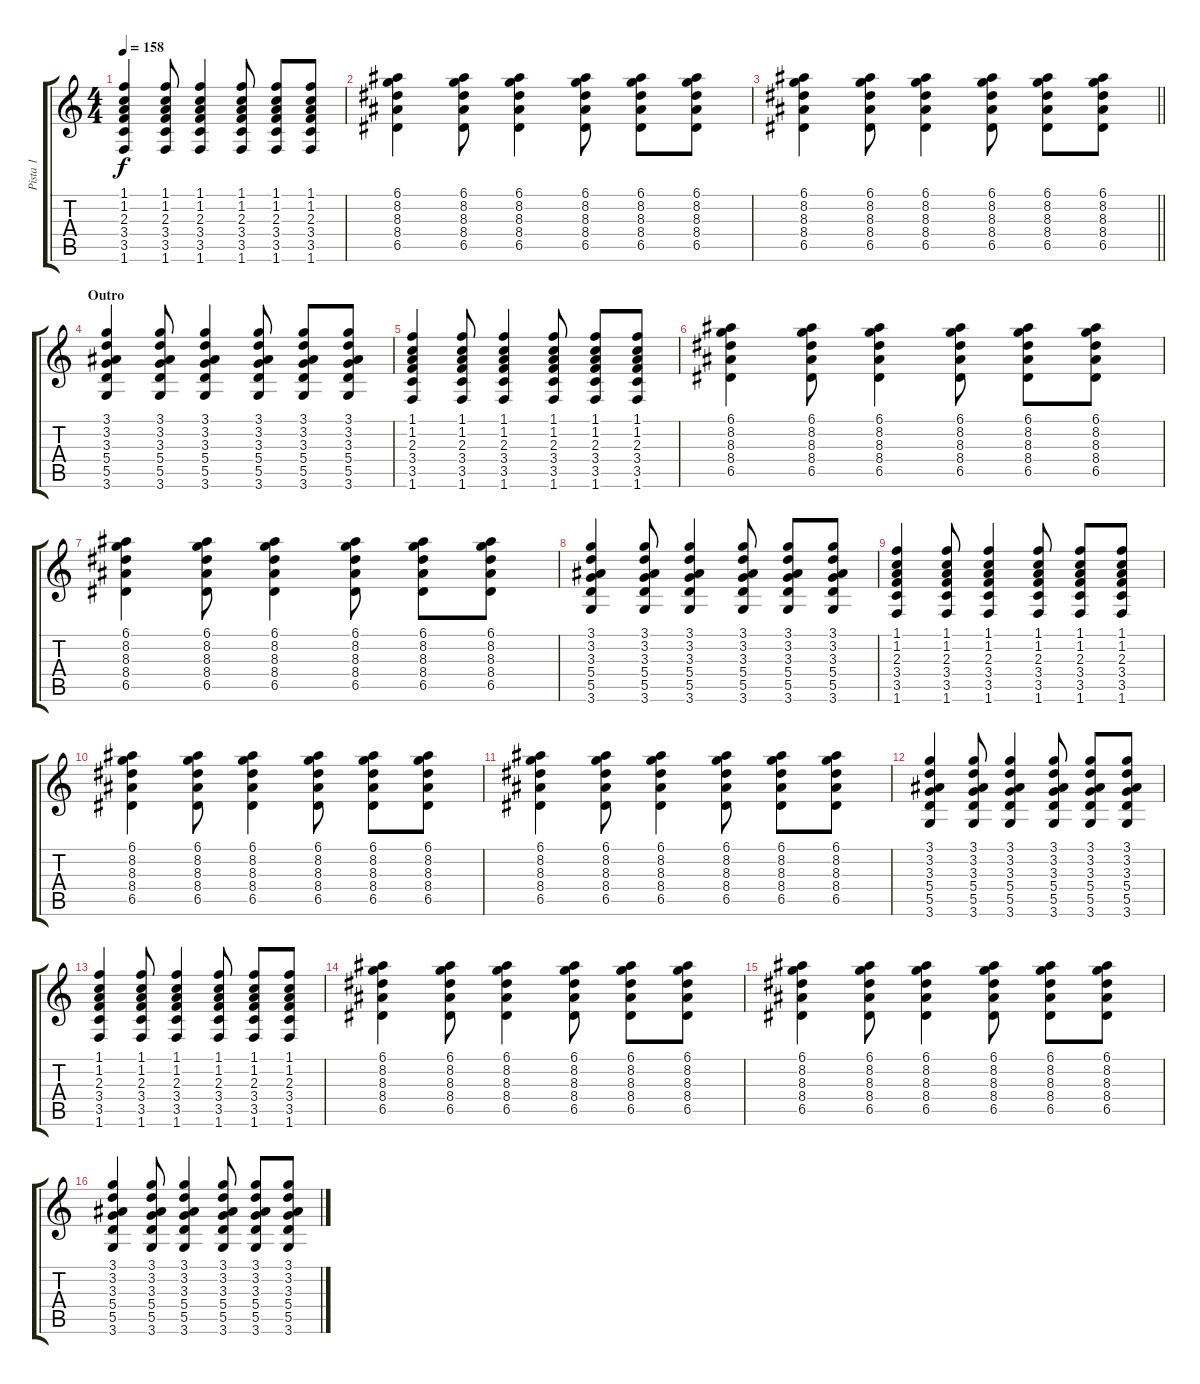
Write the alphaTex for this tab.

\track ("Pista 1" "Pista 1") {instrument distortionguitar}
\staff {score tabs}
\tuning (E4 B3 G3 D3 A2 E2) {hide}
\ts (4 4)
\tempo 158
\clef g2
\ks c
(1.1 1.2 2.3 3.4 3.5 1.6).4{dy f} (1.1 1.2 2.3 3.4 3.5 1.6).8 (1.1 1.2 2.3 3.4 3.5 1.6).4 (1.1 1.2 2.3 3.4 3.5 1.6).8 (1.1 1.2 2.3 3.4 3.5 1.6).8 (1.1 1.2 2.3 3.4 3.5 1.6).8 |
(6.1 8.2 8.3 8.4 6.5).4 (6.1 8.2 8.3 8.4 6.5).8 (6.1 8.2 8.3 8.4 6.5).4 (6.1 8.2 8.3 8.4 6.5).8 (6.1 8.2 8.3 8.4 6.5).8 (6.1 8.2 8.3 8.4 6.5).8 |
\barLineRight lightlight
(6.1 8.2 8.3 8.4 6.5).4 (6.1 8.2 8.3 8.4 6.5).8 (6.1 8.2 8.3 8.4 6.5).4 (6.1 8.2 8.3 8.4 6.5).8 (6.1 8.2 8.3 8.4 6.5).8 (6.1 8.2 8.3 8.4 6.5).8 |
\section ("" "Outro")
(3.1 3.2 3.3 5.4 5.5 3.6).4 (3.1 3.2 3.3 5.4 5.5 3.6).8 (3.1 3.2 3.3 5.4 5.5 3.6).4 (3.1 3.2 3.3 5.4 5.5 3.6).8 (3.1 3.2 3.3 5.4 5.5 3.6).8 (3.1 3.2 3.3 5.4 5.5 3.6).8 |
(1.1 1.2 2.3 3.4 3.5 1.6).4 (1.1 1.2 2.3 3.4 3.5 1.6).8 (1.1 1.2 2.3 3.4 3.5 1.6).4 (1.1 1.2 2.3 3.4 3.5 1.6).8 (1.1 1.2 2.3 3.4 3.5 1.6).8 (1.1 1.2 2.3 3.4 3.5 1.6).8 |
(6.1 8.2 8.3 8.4 6.5).4 (6.1 8.2 8.3 8.4 6.5).8 (6.1 8.2 8.3 8.4 6.5).4 (6.1 8.2 8.3 8.4 6.5).8 (6.1 8.2 8.3 8.4 6.5).8 (6.1 8.2 8.3 8.4 6.5).8 |
(6.1 8.2 8.3 8.4 6.5).4 (6.1 8.2 8.3 8.4 6.5).8 (6.1 8.2 8.3 8.4 6.5).4 (6.1 8.2 8.3 8.4 6.5).8 (6.1 8.2 8.3 8.4 6.5).8 (6.1 8.2 8.3 8.4 6.5).8 |
(3.1 3.2 3.3 5.4 5.5 3.6).4 (3.1 3.2 3.3 5.4 5.5 3.6).8 (3.1 3.2 3.3 5.4 5.5 3.6).4 (3.1 3.2 3.3 5.4 5.5 3.6).8 (3.1 3.2 3.3 5.4 5.5 3.6).8 (3.1 3.2 3.3 5.4 5.5 3.6).8 |
(1.1 1.2 2.3 3.4 3.5 1.6).4 (1.1 1.2 2.3 3.4 3.5 1.6).8 (1.1 1.2 2.3 3.4 3.5 1.6).4 (1.1 1.2 2.3 3.4 3.5 1.6).8 (1.1 1.2 2.3 3.4 3.5 1.6).8 (1.1 1.2 2.3 3.4 3.5 1.6).8 |
(6.1 8.2 8.3 8.4 6.5).4 (6.1 8.2 8.3 8.4 6.5).8 (6.1 8.2 8.3 8.4 6.5).4 (6.1 8.2 8.3 8.4 6.5).8 (6.1 8.2 8.3 8.4 6.5).8 (6.1 8.2 8.3 8.4 6.5).8 |
(6.1 8.2 8.3 8.4 6.5).4 (6.1 8.2 8.3 8.4 6.5).8 (6.1 8.2 8.3 8.4 6.5).4 (6.1 8.2 8.3 8.4 6.5).8 (6.1 8.2 8.3 8.4 6.5).8 (6.1 8.2 8.3 8.4 6.5).8 |
(3.1 3.2 3.3 5.4 5.5 3.6).4 (3.1 3.2 3.3 5.4 5.5 3.6).8 (3.1 3.2 3.3 5.4 5.5 3.6).4 (3.1 3.2 3.3 5.4 5.5 3.6).8 (3.1 3.2 3.3 5.4 5.5 3.6).8 (3.1 3.2 3.3 5.4 5.5 3.6).8 |
(1.1 1.2 2.3 3.4 3.5 1.6).4 (1.1 1.2 2.3 3.4 3.5 1.6).8 (1.1 1.2 2.3 3.4 3.5 1.6).4 (1.1 1.2 2.3 3.4 3.5 1.6).8 (1.1 1.2 2.3 3.4 3.5 1.6).8 (1.1 1.2 2.3 3.4 3.5 1.6).8 |
(6.1 8.2 8.3 8.4 6.5).4 (6.1 8.2 8.3 8.4 6.5).8 (6.1 8.2 8.3 8.4 6.5).4 (6.1 8.2 8.3 8.4 6.5).8 (6.1 8.2 8.3 8.4 6.5).8 (6.1 8.2 8.3 8.4 6.5).8 |
(6.1 8.2 8.3 8.4 6.5).4 (6.1 8.2 8.3 8.4 6.5).8 (6.1 8.2 8.3 8.4 6.5).4 (6.1 8.2 8.3 8.4 6.5).8 (6.1 8.2 8.3 8.4 6.5).8 (6.1 8.2 8.3 8.4 6.5).8 |
(3.1 3.2 3.3 5.4 5.5 3.6).4 (3.1 3.2 3.3 5.4 5.5 3.6).8 (3.1 3.2 3.3 5.4 5.5 3.6).4 (3.1 3.2 3.3 5.4 5.5 3.6).8 (3.1 3.2 3.3 5.4 5.5 3.6).8 (3.1 3.2 3.3 5.4 5.5 3.6).8
